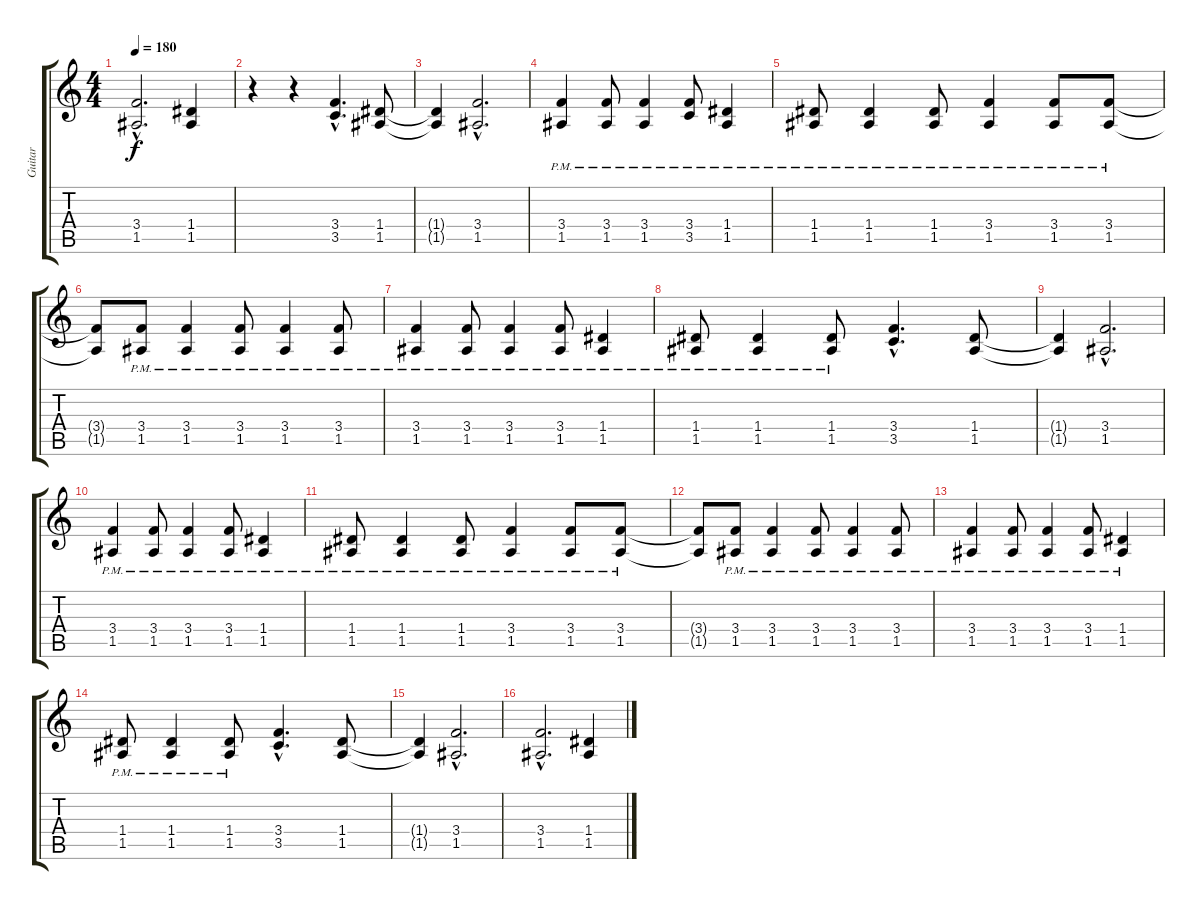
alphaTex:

\track ("Guitar" "Guitar") {instrument distortionguitar}
\staff {score tabs}
\tuning (E4 B3 G3 D3 A2 E2) {hide}
\ts (4 4)
\tempo 180
\clef g2
\ks c
(3.4{hac} 1.5{hac}).2{d dy f} (1.4 1.5).4 |
r.4 r.4 (3.4{hac} 3.5{hac}).4{d} (1.4 1.5).8 |
(1.4{t} 1.5{t}).4 (3.4{hac} 1.5{hac}).2{d} |
(3.4{pm} 1.5{pm}).4 (3.4{pm} 1.5{pm}).8 (3.4{pm} 1.5{pm}).4 (3.4{pm} 3.5{pm}).8 (1.4{pm} 1.5{pm}).4 |
(1.4{pm} 1.5{pm}).8 (1.4{pm} 1.5{pm}).4 (1.4{pm} 1.5{pm}).8 (3.4{pm} 1.5{pm}).4 (3.4{pm} 1.5{pm}).8 (3.4{pm} 1.5{pm}).8 |
(3.4{t} 1.5{t}).8 (3.4{pm} 1.5{pm}).8 (3.4{pm} 1.5{pm}).4 (3.4{pm} 1.5{pm}).8 (3.4{pm} 1.5{pm}).4 (3.4{pm} 1.5{pm}).8 |
(3.4{pm} 1.5{pm}).4 (3.4{pm} 1.5{pm}).8 (3.4{pm} 1.5{pm}).4 (3.4{pm} 1.5{pm}).8 (1.4{pm} 1.5{pm}).4 |
(1.4{pm} 1.5{pm}).8 (1.4{pm} 1.5{pm}).4 (1.4{pm} 1.5{pm}).8 (3.4{hac} 3.5{hac}).4{d} (1.4 1.5).8 |
(1.4{t} 1.5{t}).4 (3.4{hac} 1.5{hac}).2{d} |
(3.4{pm} 1.5{pm}).4 (3.4{pm} 1.5{pm}).8 (3.4{pm} 1.5{pm}).4 (3.4{pm} 1.5{pm}).8 (1.4{pm} 1.5{pm}).4 |
(1.4{pm} 1.5{pm}).8 (1.4{pm} 1.5{pm}).4 (1.4{pm} 1.5{pm}).8 (3.4{pm} 1.5{pm}).4 (3.4{pm} 1.5{pm}).8 (3.4{pm} 1.5{pm}).8 |
(3.4{t} 1.5{t}).8 (3.4{pm} 1.5{pm}).8 (3.4{pm} 1.5{pm}).4 (3.4{pm} 1.5{pm}).8 (3.4{pm} 1.5{pm}).4 (3.4{pm} 1.5{pm}).8 |
(3.4{pm} 1.5{pm}).4 (3.4{pm} 1.5{pm}).8 (3.4{pm} 1.5{pm}).4 (3.4{pm} 1.5{pm}).8 (1.4{pm} 1.5{pm}).4 |
(1.4{pm} 1.5{pm}).8 (1.4{pm} 1.5{pm}).4 (1.4{pm} 1.5{pm}).8 (3.4{hac} 3.5{hac}).4{d} (1.4 1.5).8 |
(1.4{t} 1.5{t}).4 (3.4{hac} 1.5{hac}).2{d} |
(3.4{hac} 1.5{hac}).2{d} (1.4 1.5).4
